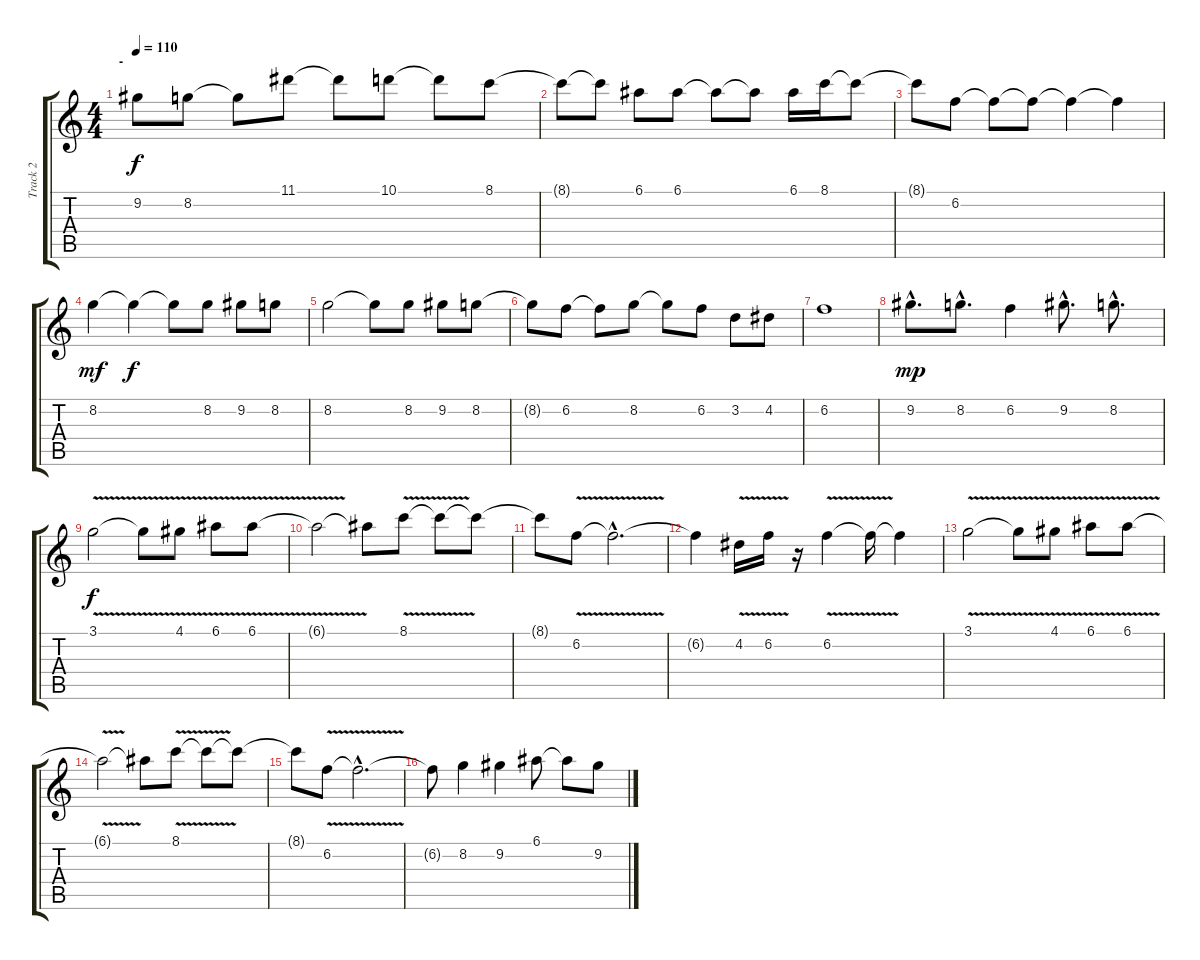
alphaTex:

\track ("Track 2" "Track 2") {instrument electricguitarjazz}
\staff {score tabs}
\tuning (E4 B3 G3 D3 A2 E2) {hide}
\ts (4 4)
\section ("" "-")
\tempo 110
\clef g2
\ks c
9.2.8{dy f balance 15} 8.2.8 8.2{t}.8 11.1.8 11.1{t}.8 10.1.8 10.1{t}.8 8.1.8 |
8.1{t}.8 8.1{t}.8 6.1.8 6.1.8 6.1{t}.8 6.1{t}.8 6.1.16 8.1.16 8.1{t}.8 |
8.1{t}.8 6.2.8 6.2{t}.8 6.2{t}.8 6.2{t}.4 6.2{t}.4 |
8.2.4{dy mf} 8.2{t}.4{dy f} 8.2{t}.8 8.2.8 9.2.8 8.2.8 |
8.2.2 8.2{t}.8 8.2.8 9.2.8 8.2.8 |
8.2{t}.8 6.2.8 6.2{t}.8 8.2.8 8.2{t}.8 6.2.8 3.2.8 4.2.8 |
6.2.1 |
9.2{hac}.8{d dy mp} 8.2{hac}.8{d} 6.2.4 9.2{hac}.8{d} 8.2{hac}.8{d} |
3.1{v}.2{dy f} 3.1{t}.8 4.1{v}.8 6.1{v}.8 6.1{v}.8 |
6.1{t}.2 6.1{t}.8 8.1{v}.8 8.1{t}.8 8.1{t}.8 |
8.1{t}.8 6.2{v}.8 6.2{hac t}.2{d} |
6.2{t}.4 4.2{v}.16 6.2{v}.16 r.16 6.2{v}.4 6.2{t}.16 6.2{t}.4 |
3.1{v}.2 3.1{t}.8 4.1{v}.8 6.1{v}.8 6.1{v}.8 |
6.1{t}.2 6.1{t}.8 8.1{v}.8 8.1{t}.8 8.1{t}.8 |
8.1{t}.8 6.2{v}.8 6.2{hac t}.2{d} |
6.2{t}.8 8.2.4 9.2.4 6.1.8 6.1{t}.8 9.2.8
